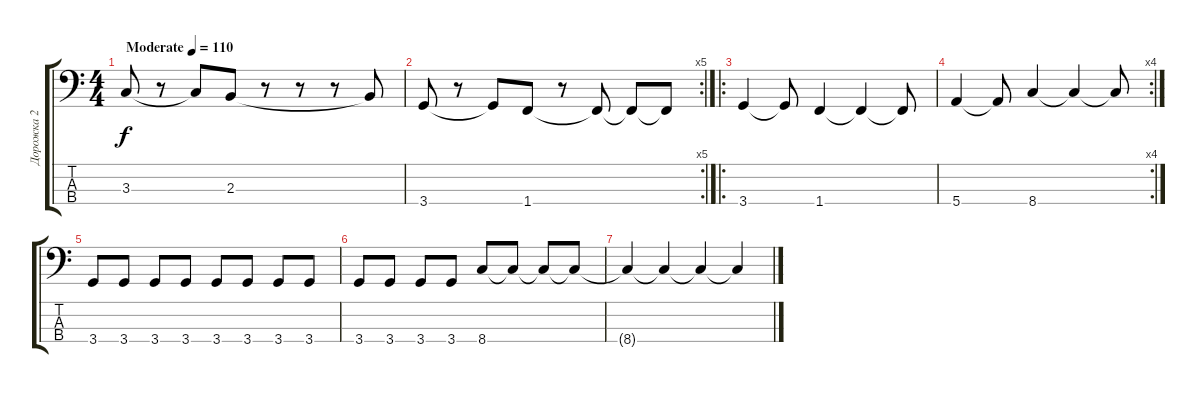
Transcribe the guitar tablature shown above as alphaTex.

\track ("Дорожка 2" "Дорожка 2") {solo instrument electricbassfinger}
\staff {score tabs}
\tuning (G2 D2 A1 E1) {hide}
\ts (4 4)
\tempo (110 "Moderate")
\clef f4
\ks c
3.3.8{dy f instrument electricbassfinger} r.8 3.3{t}.8 2.3.8 r.8 r.8 r.8 2.3{t}.8 |
\rc 5
3.4.8 r.8 3.4{t}.8 1.4.8 r.8 1.4{t}.8 1.4{t}.8 1.4{t}.8 |
\ro
3.4.4 3.4{t}.8 1.4.4 1.4{t}.4 1.4{t}.8 |
\rc 4
5.4.4 5.4{t}.8 8.4.4 8.4{t}.4 8.4{t}.8 |
3.4.8 3.4.8 3.4.8 3.4.8 3.4.8 3.4.8 3.4.8 3.4.8 |
3.4.8 3.4.8 3.4.8 3.4.8 8.4.8 8.4{t}.8 8.4{t}.8 8.4{t}.8 |
8.4{t}.4 8.4{t}.4 8.4{t}.4 8.4{t}.4
